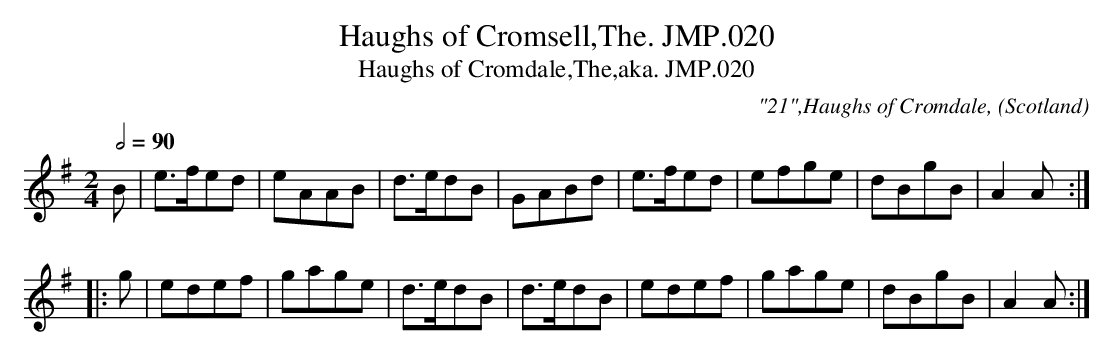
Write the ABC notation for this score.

X:1
T:Haughs of Cromsell,The. JMP.020
T:Haughs of Cromdale,The,aka. JMP.020
C:"21",Haughs of Cromdale,
L:1/8
M:2/4
O:Scotland
Q:1/2=90
K:G major
B | e>fed | eAAB | d>edB | GABd | e>fed | efge | dBgB | A2 A :|!
|:g | edef | gage | d>edB | d>edB | edef |  gage | dBgB | A2 A :|
